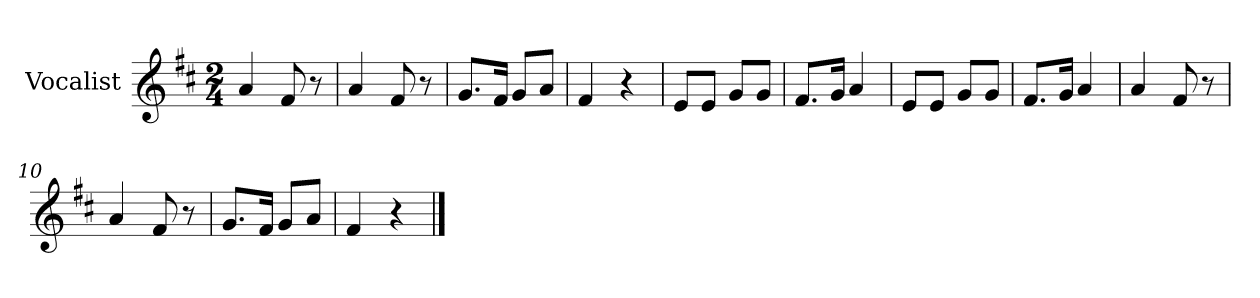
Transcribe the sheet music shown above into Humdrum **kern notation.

**kern
*part1
*staff1
*I"Vocalist
*k[f#c#]
*D:
*M2/4
=1
4a
8f#
8r
=2
4a
8f#
8r
=3
8.gL
16f#Jk
8gL
8aJ
=4
4f#
4r
=5
8eL
8eJ
8gL
8gJ
=6
8.f#L
16gJk
4a
=7
8eL
8eJ
8gL
8gJ
=8
8.f#L
16gJk
4a
=9
4a
8f#
8r
=10
4a
8f#
8r
=11
8.gL
16f#Jk
8gL
8aJ
=12
4f#
4r
==
*-
